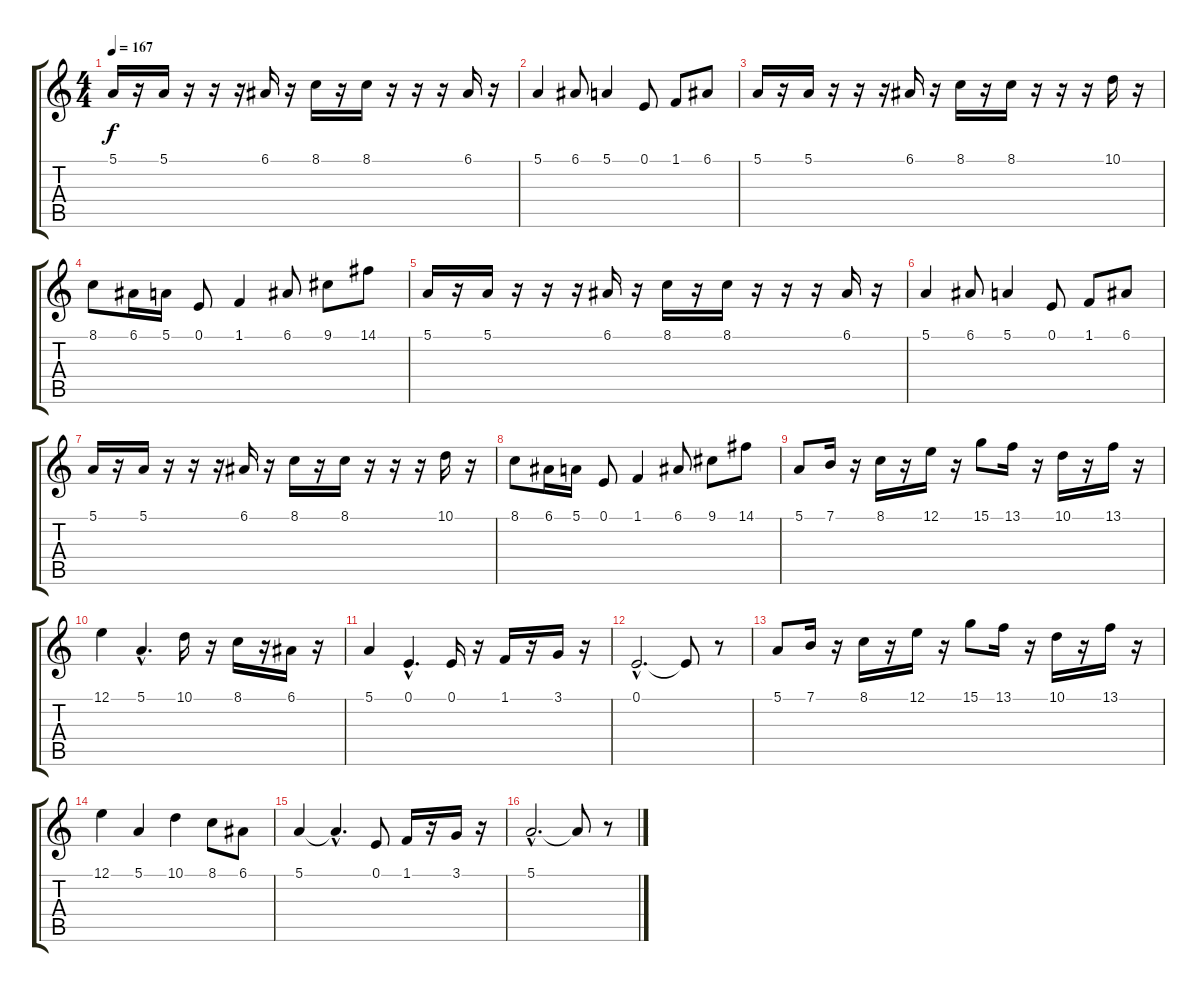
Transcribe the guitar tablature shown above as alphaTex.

\track "" {instrument trumpet}
\staff {score tabs}
\tuning (E4 B3 G3 D3 A2 E2) {hide}
\ts (4 4)
\tempo 167
\clef g2
\ks c
5.1.16{dy f} r.16 5.1.16 r.16 r.16 r.16 6.1.16 r.16 8.1.16 r.16 8.1.16 r.16 r.16 r.16 6.1.16 r.16 |
5.1.4 6.1.8 5.1.4 0.1.8 1.1.8 6.1.8 |
5.1.16 r.16 5.1.16 r.16 r.16 r.16 6.1.16 r.16 8.1.16 r.16 8.1.16 r.16 r.16 r.16 10.1.16 r.16 |
8.1.8 6.1.16 5.1.16 0.1.8 1.1.4 6.1.8 9.1.8 14.1.8 |
5.1.16 r.16 5.1.16 r.16 r.16 r.16 6.1.16 r.16 8.1.16 r.16 8.1.16 r.16 r.16 r.16 6.1.16 r.16 |
5.1.4 6.1.8 5.1.4 0.1.8 1.1.8 6.1.8 |
5.1.16 r.16 5.1.16 r.16 r.16 r.16 6.1.16 r.16 8.1.16 r.16 8.1.16 r.16 r.16 r.16 10.1.16 r.16 |
8.1.8 6.1.16 5.1.16 0.1.8 1.1.4 6.1.8 9.1.8 14.1.8 |
5.1.8 7.1.16 r.16 8.1.16 r.16 12.1.16 r.16 15.1.8 13.1.16 r.16 10.1.16 r.16 13.1.16 r.16 |
12.1.4 5.1{hac}.4{d} 10.1.16 r.16 8.1.16 r.16 6.1.16 r.16 |
5.1.4 0.1{hac}.4{d} 0.1.16 r.16 1.1.16 r.16 3.1.16 r.16 |
0.1{hac}.2{d} 0.1{t}.8 r.8 |
5.1.8 7.1.16 r.16 8.1.16 r.16 12.1.16 r.16 15.1.8 13.1.16 r.16 10.1.16 r.16 13.1.16 r.16 |
12.1.4 5.1.4 10.1.4 8.1.8 6.1.8 |
5.1.4 5.1{hac t}.4{d} 0.1.8 1.1.16 r.16 3.1.16 r.16 |
5.1{hac}.2{d} 5.1{t}.8 r.8
